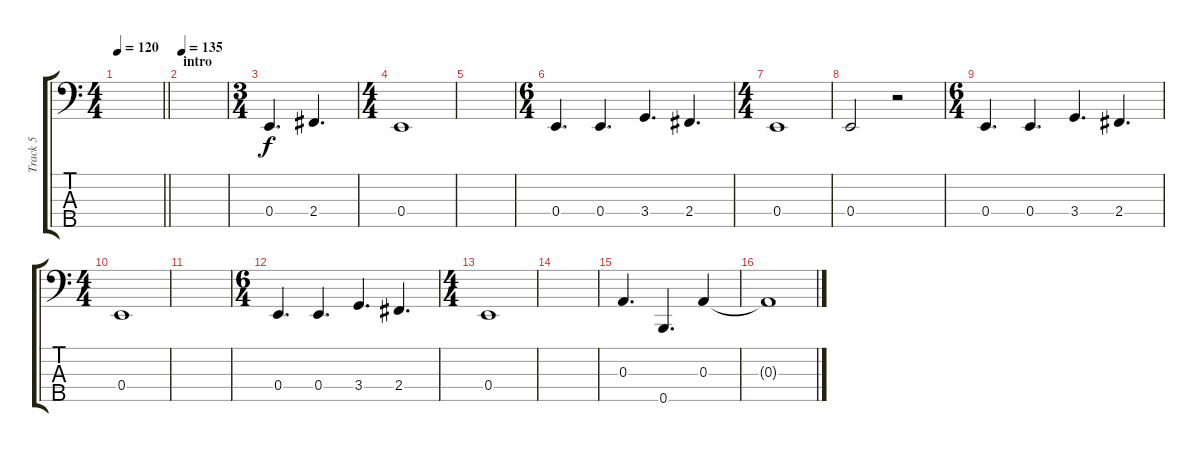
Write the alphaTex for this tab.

\track ("Track 5" "Track 5") {instrument electricbassfinger}
\staff {score tabs}
\tuning (G2 D2 A1 E1 B0) {hide}
\ts (4 4)
\tempo 120
\clef f4
\barLineRight lightlight
\ks c
|
\section ("" "intro")
\tempo 135
|
\ts (3 4)
0.4.4{d} 2.4.4{d} |
\ts (4 4)
0.4.1 |
|
\ts (6 4)
0.4.4{d} 0.4.4{d} 3.4.4{d} 2.4.4{d} |
\ts (4 4)
0.4.1 |
0.4.2 r.2 |
\ts (6 4)
0.4.4{d} 0.4.4{d} 3.4.4{d} 2.4.4{d} |
\ts (4 4)
0.4.1 |
|
\ts (6 4)
0.4.4{d} 0.4.4{d} 3.4.4{d} 2.4.4{d} |
\ts (4 4)
0.4.1 |
|
0.3.4{d} 0.5.4{d} 0.3.4 |
0.3{t}.1
